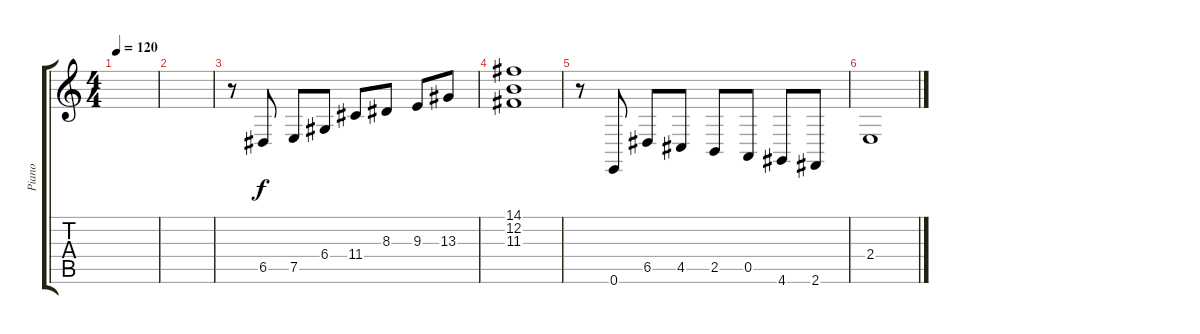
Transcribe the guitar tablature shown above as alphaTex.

\track ("Piano" "Piano") {instrument acousticgrandpiano}
\staff {score tabs}
\tuning (E4 B3 G3 D3 A2 E2) {hide}
\ts (4 4)
\tempo 120
\clef g2
\ks c
|
|
r.8 6.5.8 7.5.8 6.4.8 11.4.8 8.3.8 9.3.8 13.3.8 |
(14.1 12.2 11.3).1 |
r.8 0.6.8 6.5.8 4.5.8 2.5.8 0.5.8 4.6.8 2.6.8 |
2.4.1
